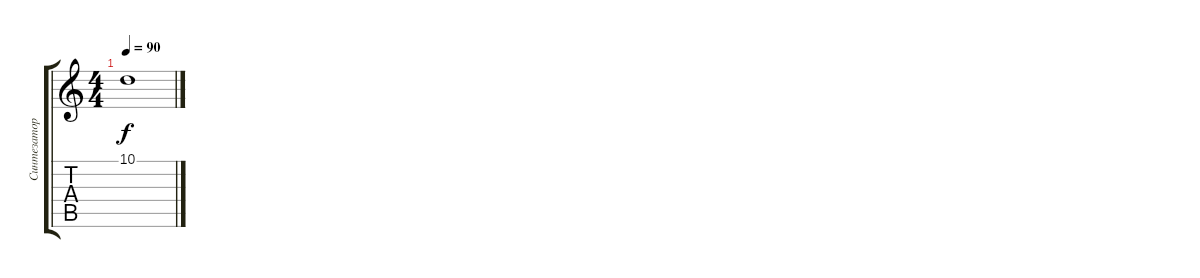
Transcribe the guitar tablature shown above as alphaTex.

\track ("Синтезатор" "Синтезатор") {instrument musicbox}
\staff {score tabs}
\tuning (E4 B3 G3 D3 A2 E2) {hide}
\ts (4 4)
\tempo 90
\clef g2
\ks c
10.1.1{dy f}
